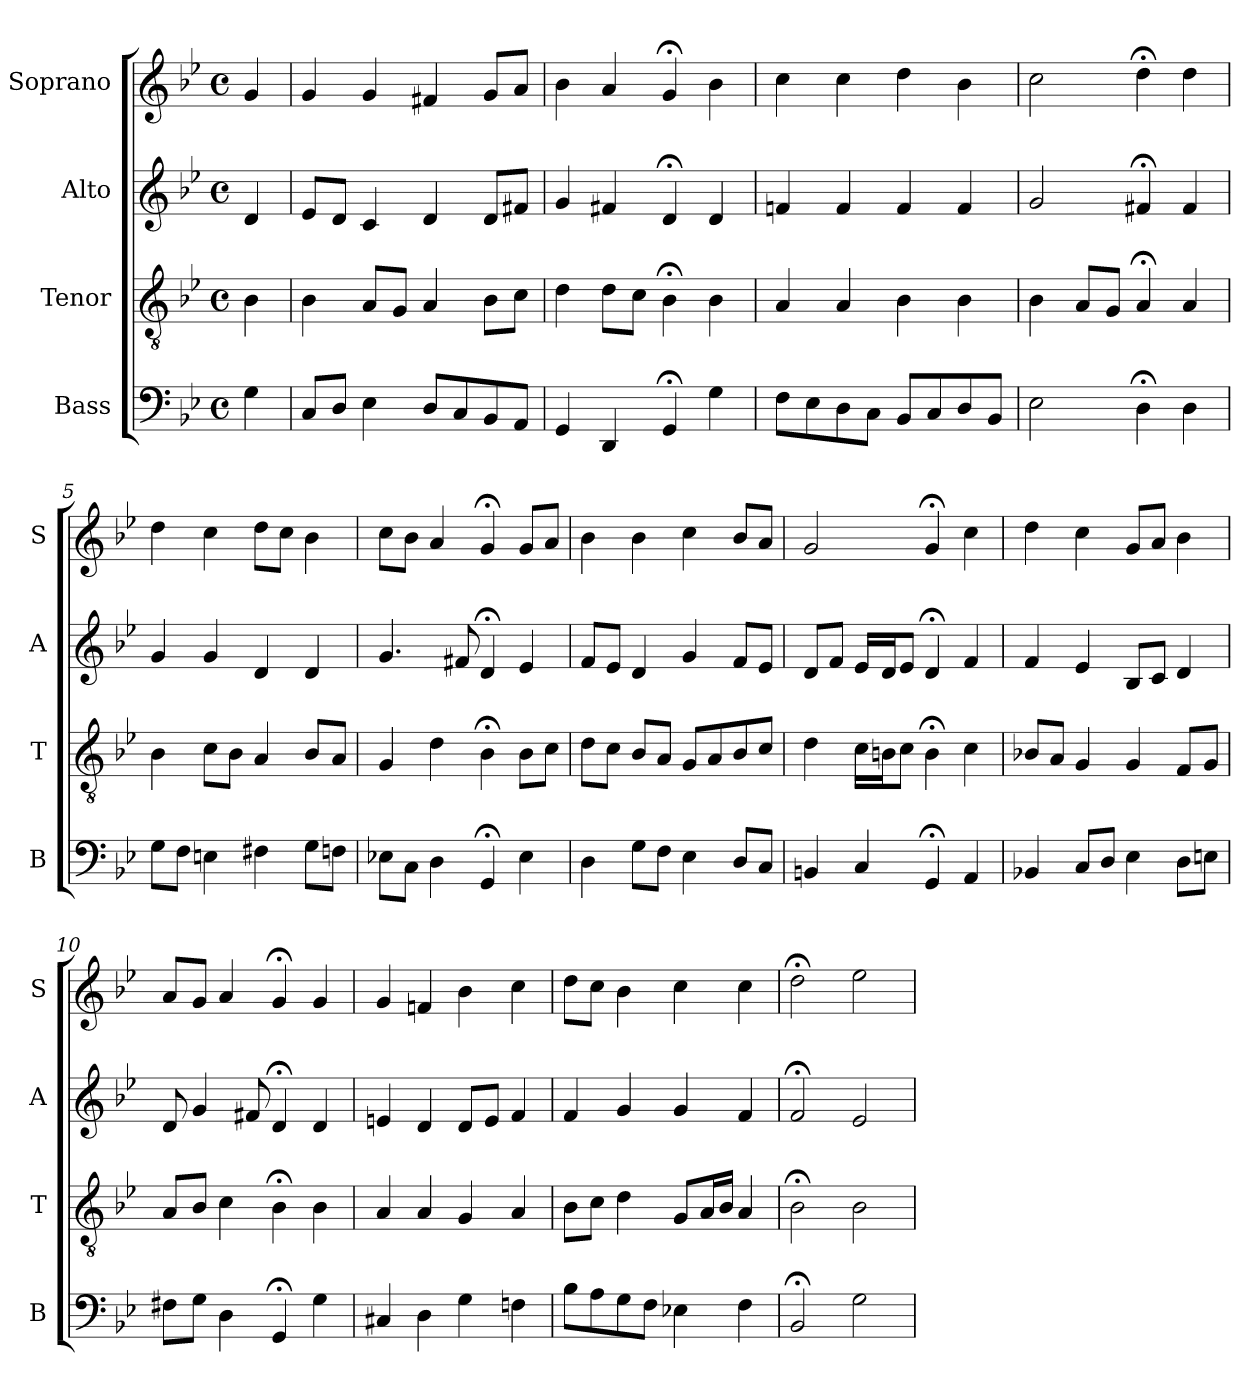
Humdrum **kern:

**kern	**kern	**kern	**kern
*part4	*part3	*part2	*part1
*staff4	*staff3	*staff2	*staff1
*I"Bass	*I"Tenor	*I"Alto	*I"Soprano
*I'B	*I'T	*I'A	*I'S
*clefF4	*clefGv2	*clefG2	*clefG2
*k[b-e-]	*k[b-e-]	*k[b-e-]	*k[b-e-]
*g:	*g:	*g:	*g:
*M4/4	*M4/4	*M4/4	*M4/4
*met(c)	*met(c)	*met(c)	*met(c)
*MM100	*MM100	*MM100	*MM100
=	=	=	=
4G	4B-	4d	4g
=1	=1	=1	=1
8CL	4B-	8e-L	4g
8DJ	.	8dJ	.
4E-	8AL	4c	4g
.	8GJ	.	.
8DL	4A	4d	4f#X
8C	.	.	.
8BB-	8B-L	8dL	8gL
8AAJ	8cJ	8f#XJ	8aJ
=2	=2	=2	=2
4GG	4d	4g	4b-
4DD	8dL	4f#X	4a
.	8cJ	.	.
4GG;<	4B-;<	4d;<i	4g;<
4G	4B-	4di	4b-i
=3	=3	=3	=3
8FL	4A	4fni	4cci
8E-	.	.	.
8D	4A	4f	4cc
8CJ	.	.	.
8BB-L	4B-	4f	4dd
8C	.	.	.
8D	4B-	4f	4b-
8BB-J	.	.	.
=4	=4	=4	=4
2E-	4B-	2g	2cc
.	8AL	.	.
.	8GJ	.	.
4D;<	4A;<	4f#X;<	4dd;<
4D	4A	4f#	4dd
=5	=5	=5	=5
8GL	4B-	4g	4dd
8FJ	.	.	.
4En	8cL	4g	4cc
.	8B-J	.	.
4F#X	4A	4d	8ddL
.	.	.	8ccJ
8GL	8B-L	4d	4b-
8FnJ	8AJ	.	.
=6	=6	=6	=6
8E-XL	4G	4.g	8ccL
8CJ	.	.	8b-J
4D	4d	.	4a
.	.	8f#X	.
4GG;<	4B-;<	4d;<	4g;<
4E-	8B-L	4e-	8gL
.	8cJ	.	8aJ
=7	=7	=7	=7
4D	8dL	8fL	4b-
.	8cJ	8e-J	.
8GL	8B-L	4d	4b-
8FJ	8AJ	.	.
4E-	8GL	4g	4cc
.	8A	.	.
8DL	8B-	8fL	8b-L
8CJ	8cJ	8e-J	8aJ
=8	=8	=8	=8
4BBn	4d	8dL	2gi
.	.	8fJ	.
4C	16cLL	16e-LL	.
.	16BnJ	16dJ	.
.	8cJ	8e-J	.
4GG;<	4B;<	4d;<i	4g;<i
4AA	4c	4fi	4cci
=9	=9	=9	=9
4BB-X	8B-XL	4f	4dd
.	8AJ	.	.
8CL	4G	4e-	4cc
8DJ	.	.	.
4E-	4G	8B-L	8gL
.	.	8cJ	8aJ
8DL	8FL	4d	4b-
8EnJ	8GJ	.	.
=10	=10	=10	=10
8F#XL	8AL	8d	8aL
8GJ	8B-J	4g	8gJ
4D	4c	.	4a
.	.	8f#X	.
4GG;<	4B-;<	4d;<	4g;<
4G	4B-	4d	4g
=11	=11	=11	=11
4C#X	4A	4en	4g
4D	4A	4d	4fn
4G	4G	8dL	4b-i
.	.	8eiJ	.
4Fn	4A	4fi	4cci
=12	=12	=12	=12
8B-L	8B-L	4f	8ddL
8A	8cJ	.	8ccJ
8G	4d	4g	4b-
8FJ	.	.	.
4E-X	8GL	4g	4cc
.	16AL	.	.
.	16B-JJ	.	.
4F	4A	4f	4cc
=13	=13	=13	=13
2BB-;<	2B-;<	2f;<	2dd;<
2G	2B-	2e-	2ee-
=	=	=	=
*-	*-	*-	*-
